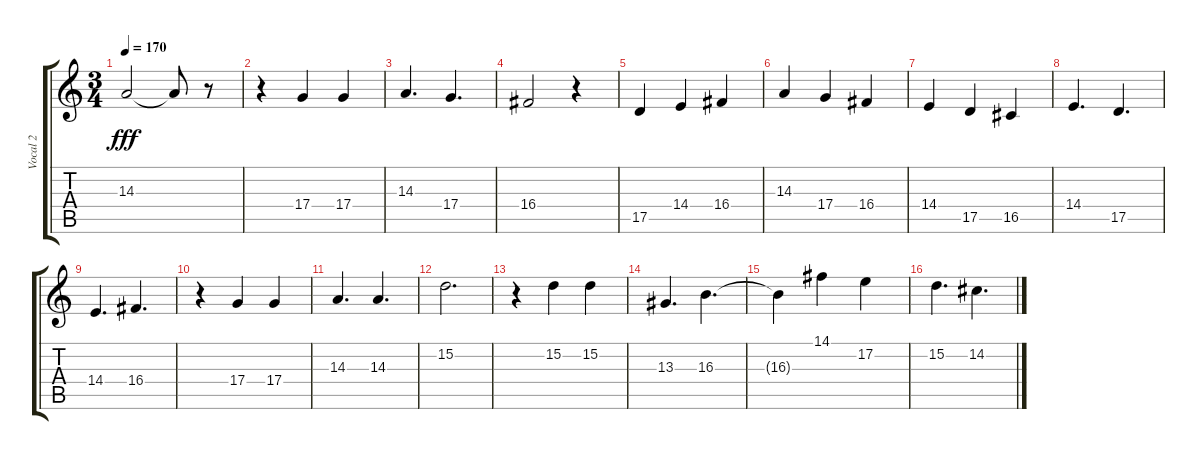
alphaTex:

\track ("Vocal 2" "Vocal 2") {instrument synthvoice}
\staff {score tabs}
\tuning (E4 B3 G3 D3 A2 E2) {hide}
\ts (3 4)
\tempo 170
\clef g2
\ks c
14.3.2{dy fff} 14.3{t}.8 r.8 |
r.4 17.4.4 17.4.4 |
14.3.4{d} 17.4.4{d} |
16.4.2 r.4 |
17.5.4 14.4.4 16.4.4 |
14.3.4 17.4.4 16.4.4 |
14.4.4 17.5.4 16.5.4 |
14.4.4{d} 17.5.4{d} |
14.4.4{d} 16.4.4{d} |
r.4 17.4.4 17.4.4 |
14.3.4{d} 14.3.4{d} |
15.2.2{d} |
r.4 15.2.4 15.2.4 |
13.3.4{d} 16.3.4{d} |
16.3{t}.4 14.1.4 17.2.4 |
15.2.4{d} 14.2.4{d}
